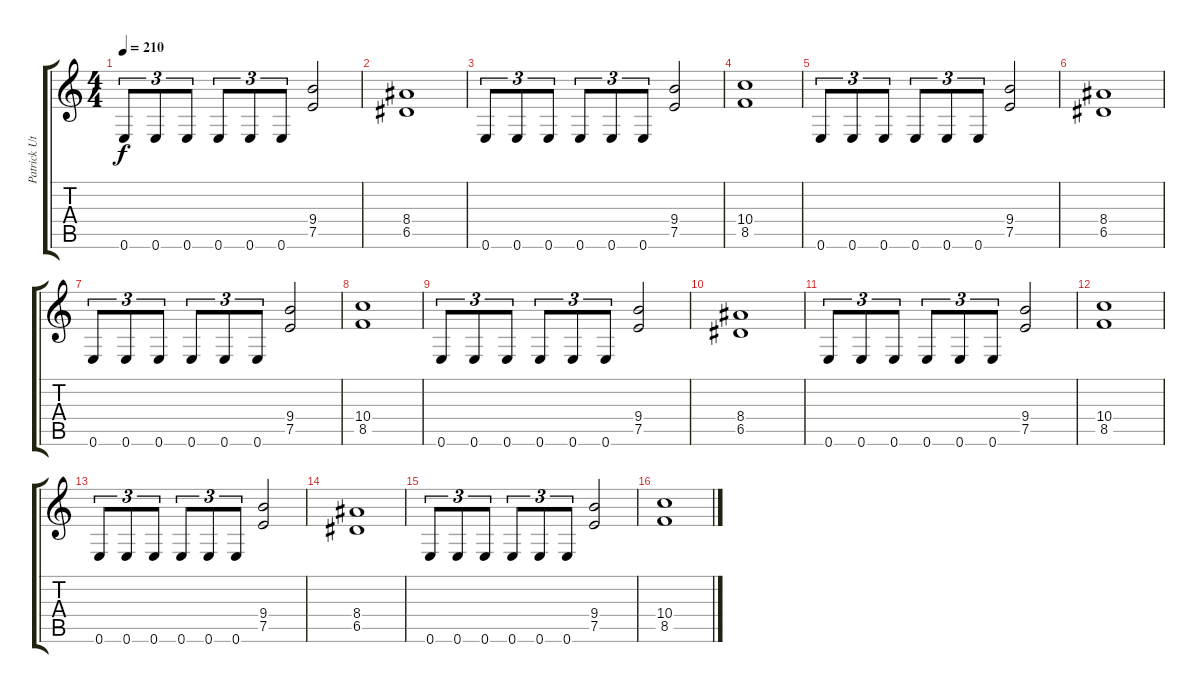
\track ("Patrick Uterwijk" "Patrick Ut") {instrument distortionguitar}
\staff {score tabs}
\tuning (E4 B3 G3 D3 A2 E2) {hide}
\ts (4 4)
\tempo 210
\clef g2
\ks c
0.6.8{tu (3 2) dy f} 0.6.8{tu (3 2)} 0.6.8{tu (3 2)} 0.6.8{tu (3 2)} 0.6.8{tu (3 2)} 0.6.8{tu (3 2)} (9.4 7.5).2 |
(8.4 6.5).1 |
0.6.8{tu (3 2)} 0.6.8{tu (3 2)} 0.6.8{tu (3 2)} 0.6.8{tu (3 2)} 0.6.8{tu (3 2)} 0.6.8{tu (3 2)} (9.4 7.5).2 |
(10.4 8.5).1 |
0.6.8{tu (3 2)} 0.6.8{tu (3 2)} 0.6.8{tu (3 2)} 0.6.8{tu (3 2)} 0.6.8{tu (3 2)} 0.6.8{tu (3 2)} (9.4 7.5).2 |
(8.4 6.5).1 |
0.6.8{tu (3 2)} 0.6.8{tu (3 2)} 0.6.8{tu (3 2)} 0.6.8{tu (3 2)} 0.6.8{tu (3 2)} 0.6.8{tu (3 2)} (9.4 7.5).2 |
(10.4 8.5).1 |
0.6.8{tu (3 2)} 0.6.8{tu (3 2)} 0.6.8{tu (3 2)} 0.6.8{tu (3 2)} 0.6.8{tu (3 2)} 0.6.8{tu (3 2)} (9.4 7.5).2 |
(8.4 6.5).1 |
0.6.8{tu (3 2)} 0.6.8{tu (3 2)} 0.6.8{tu (3 2)} 0.6.8{tu (3 2)} 0.6.8{tu (3 2)} 0.6.8{tu (3 2)} (9.4 7.5).2 |
(10.4 8.5).1 |
0.6.8{tu (3 2)} 0.6.8{tu (3 2)} 0.6.8{tu (3 2)} 0.6.8{tu (3 2)} 0.6.8{tu (3 2)} 0.6.8{tu (3 2)} (9.4 7.5).2 |
(8.4 6.5).1 |
0.6.8{tu (3 2)} 0.6.8{tu (3 2)} 0.6.8{tu (3 2)} 0.6.8{tu (3 2)} 0.6.8{tu (3 2)} 0.6.8{tu (3 2)} (9.4 7.5).2 |
(10.4 8.5).1
